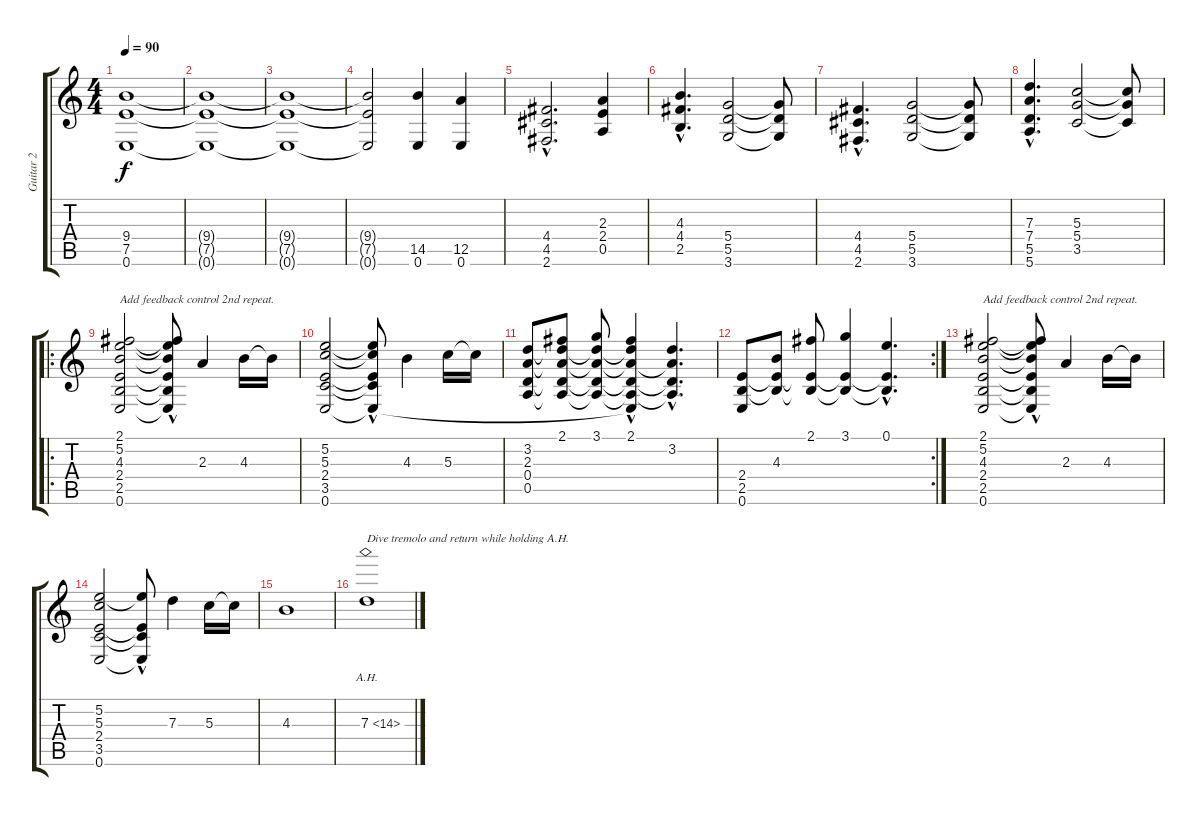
\track ("Guitar 2" "Guitar 2") {instrument distortionguitar}
\staff {score tabs}
\tuning (E4 B3 G3 D3 A2 E2) {hide}
\ts (4 4)
\tempo 90
\clef g2
\ks c
(9.4 7.5 0.6).1{dy f} |
(9.4{t} 7.5{t} 0.6{t}).1 |
(9.4{t} 7.5{t} 0.6{t}).1 |
(9.4{t} 7.5{t} 0.6{t}).2 (14.5 0.6).4 (12.5 0.6).4 |
(4.4{hac} 4.5{hac} 2.6{hac}).2{d} (2.3 2.4 0.5).4 |
(4.3{hac} 4.4{hac} 2.5{hac}).4{d} (5.4 5.5 3.6).2 (5.4{t} 5.5{t} 3.6{t}).8 |
(4.4{hac} 4.5{hac} 2.6{hac}).4{d} (5.4 5.5 3.6).2 (5.4{t} 5.5{t} 3.6{t}).8 |
(7.3{hac} 7.4{hac} 5.5{hac} 5.6{hac}).4{d} (5.3 5.4 3.5).2 (5.3{t} 5.4{t} 3.5{t}).8 |
\ro
(2.1 5.2 4.3 2.4 2.5 0.6).2{txt "Add feedback control 2nd repeat."} (2.1{t} 5.2{t} 4.3{t} 2.4{t} 2.5{hac t} 0.6{t}).8 2.3.4 4.3.16 4.3{t}.16 |
(5.2 5.3 2.4 3.5 0.6).2 (5.2{t} 5.3{t} 2.4{t} 3.5{hac t} 0.6{t}).8 4.3.4 5.3.16 5.3{t}.16 |
(3.2 2.3 0.4 0.5).8 (2.1 3.2{t} 2.3{t} 0.4{t} 0.5{t}).8 (3.1 3.2{t} 2.3{t} 0.4{t} 0.5{t}).8 (2.1{hac} 3.2{t} 2.3{t} 0.4{t} 0.5{t} 0.6{t}).4 (3.2{hac} 2.3{hac t} 0.4{hac t} 0.5{hac t}).4{d} |
\rc 2
(2.4 2.5 0.6).8 (4.3 2.4{t} 2.5{t}).8 (2.1 2.4{t} 2.5{t}).8 (3.1 2.4{t} 2.5{t}).4 (0.1{hac} 2.4{hac t} 2.5{hac t}).4{d} |
(2.1 5.2 4.3 2.4 2.5 0.6).2{txt "Add feedback control 2nd repeat."} (2.1{t} 5.2{t} 4.3{t} 2.4{t} 2.5{hac t} 0.6{t}).8 2.3.4 4.3.16 4.3{t}.16 |
(5.2 5.3 2.4 3.5 0.6).2 (5.2{t} 2.4{t} 3.5{hac t} 0.6{t}).8 7.3.4 5.3.16 5.3{t}.16 |
4.3.1 |
7.3{ah 7}.1{txt "Dive tremolo and return while holding A.H."}
